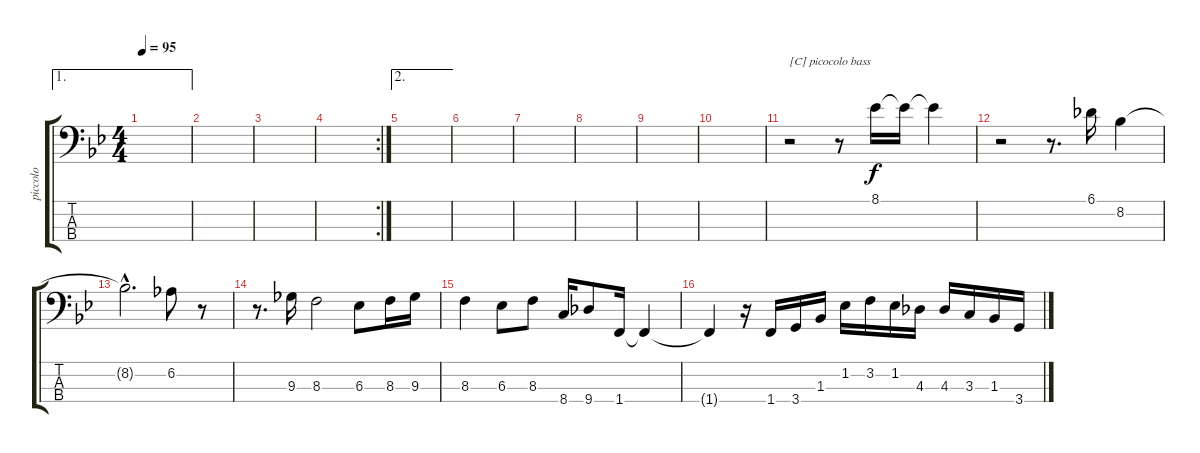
\track ("piccolo" "piccolo") {instrument synthbass1}
\staff {score tabs}
\tuning (G2 D2 A1 E1) {hide}
\ae 1
\ts (4 4)
\tempo 95
\clef f4
\ks bb
|
|
|
\rc 2
|
\ae 2
|
|
|
|
|
|
r.2{txt "[C] picocolo bass"} r.8 8.1.16 8.1{t}.16 8.1{t}.4 |
r.2 r.8{d} 6.1.16 8.2.4 |
8.2{hac t}.2{d} 6.2.8 r.8 |
r.8{d} 9.3.16 8.3.2 6.3.8 8.3.16 9.3.16 |
8.3.4 6.3.8 8.3.8 8.4.16 9.4.8 1.4.16 1.4{t}.4 |
1.4{t}.4 r.16 1.4.16 3.4.16 1.3.16 1.2.16 3.2.16 1.2.16 4.3.16 4.3.16 3.3.16 1.3.16 3.4.16
